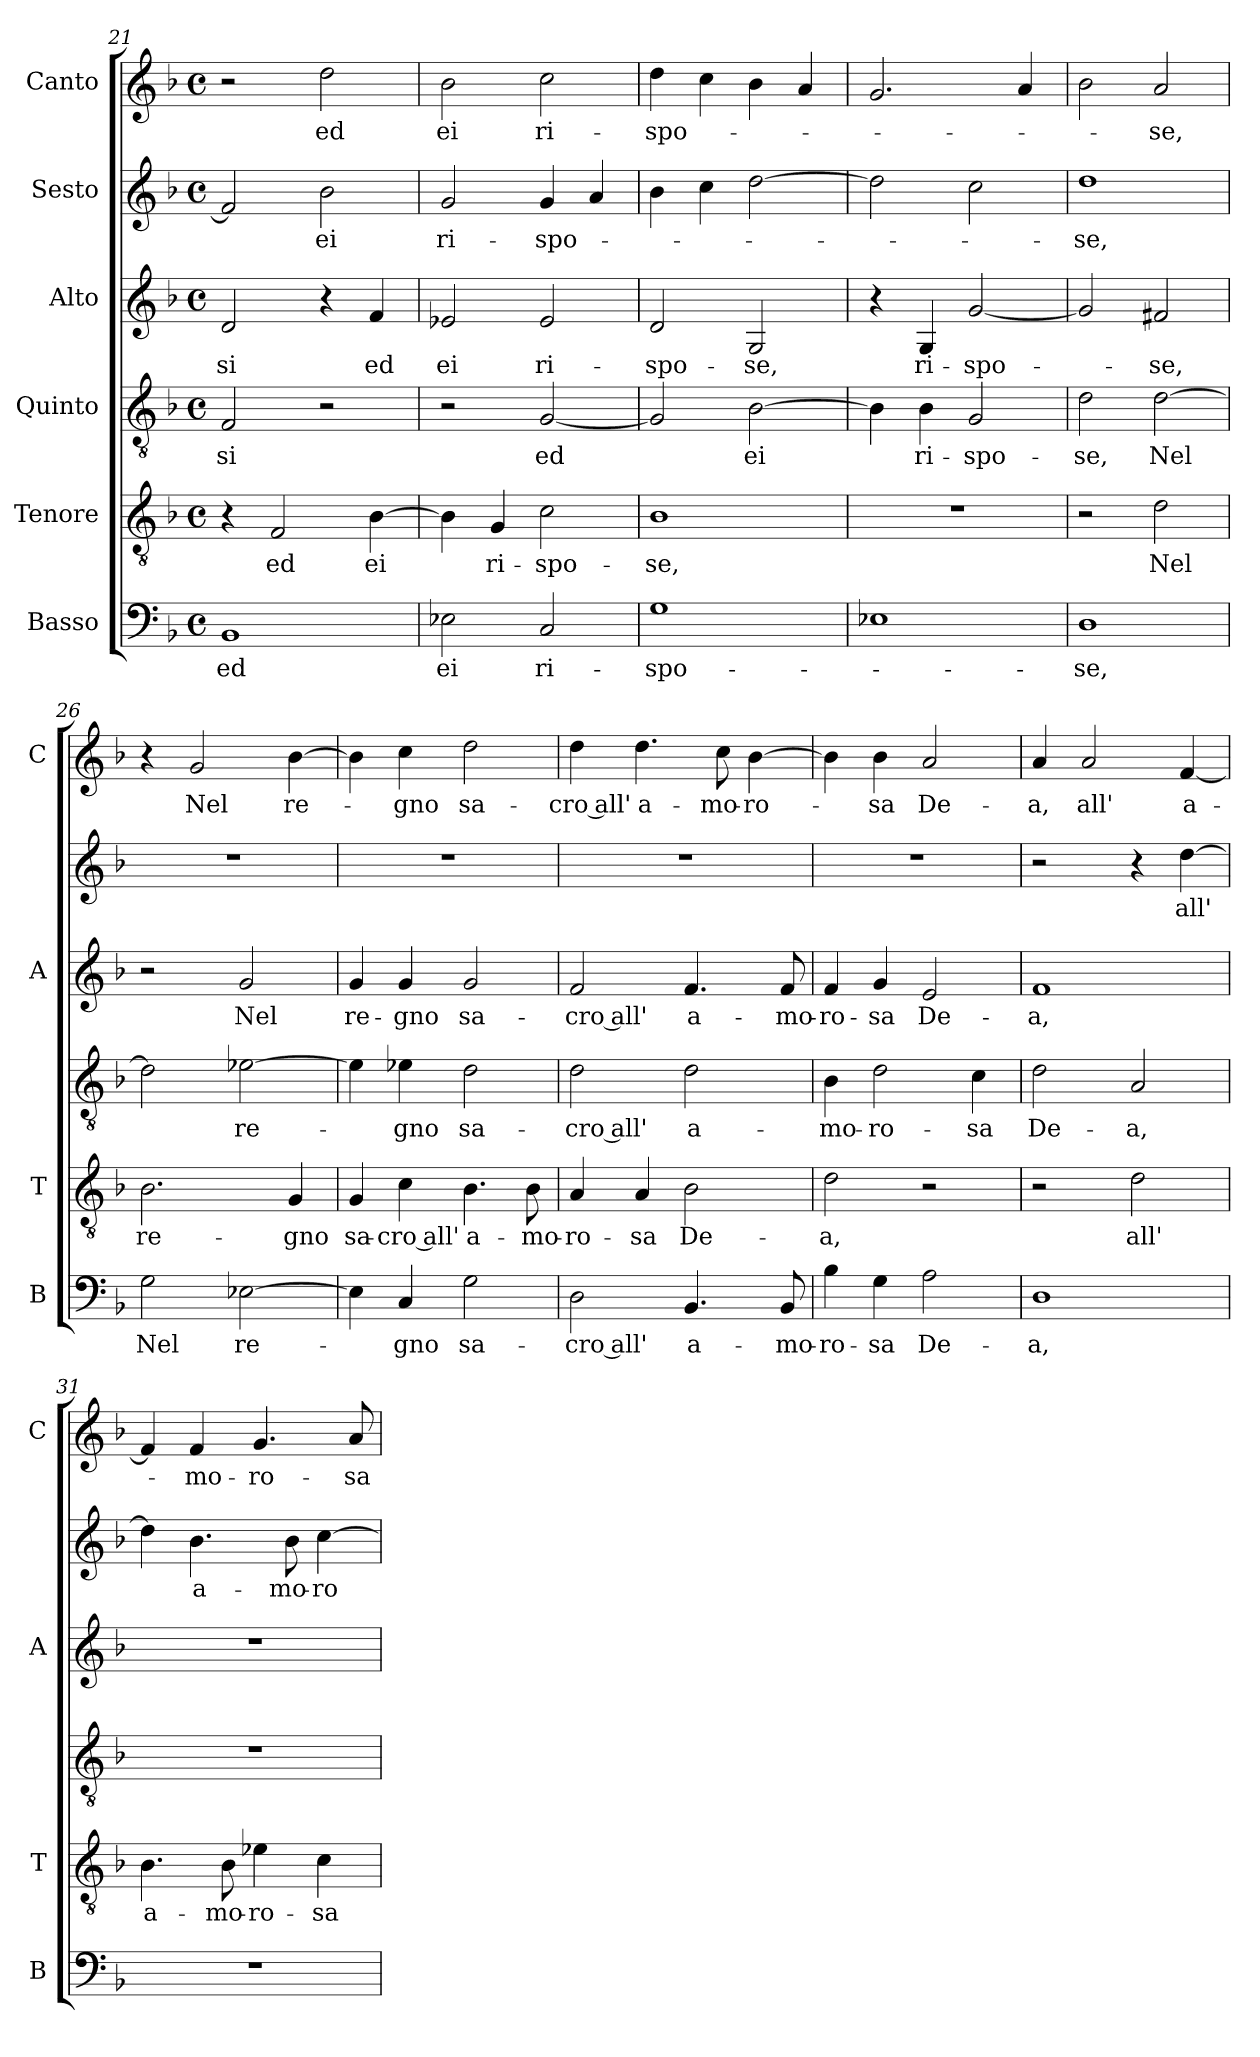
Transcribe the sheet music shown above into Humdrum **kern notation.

**kern	**text	**kern	**text	**kern	**text	**kern	**text	**kern	**text	**kern	**text
*part6	*part6	*part5	*part5	*part4	*part4	*part3	*part3	*part2	*part2	*part1	*part1
*staff6	*staff6	*staff5	*staff5	*staff4	*staff4	*staff3	*staff3	*staff2	*staff2	*staff1	*staff1
*I"Basso	*	*I"Tenore	*	*I"Quinto	*	*I"Alto	*	*I"Sesto	*	*I"Canto	*
*I'B	*	*I'T	*	*	*	*I'A	*	*	*	*I'C	*
*clefF4	*	*clefGv2	*	*clefGv2	*	*clefG2	*	*clefG2	*	*clefG2	*
*k[b-]	*	*k[b-]	*	*k[b-]	*	*k[b-]	*	*k[b-]	*	*k[b-]	*
*F:	*	*F:	*	*F:	*	*F:	*	*F:	*	*F:	*
*M4/4	*	*M4/4	*	*M4/4	*	*M4/4	*	*M4/4	*	*M4/4	*
*met(c)	*	*met(c)	*	*met(c)	*	*met(c)	*	*met(c)	*	*met(c)	*
=21	=21	=21	=21	=21	=21	=21	=21	=21	=21	=21	=21
!	!LO:LY:b	!	!	!	!LO:LY:b	!	!LO:LY:b	!	!	!	!
1BB-	ed	4r	.	2F/	-si	2d/	-si	2f/]	.	2r	.
!	!	!	!LO:LY:b	!	!	!	!	!	!	!	!
.	.	2F/	ed	.	.	.	.	.	.	.	.
!	!	!	!	!	!	!	!	!	!LO:LY:b	!	!LO:LY:b
.	.	.	.	2r	.	4r	.	2b-\	ei	2dd\	ed
!	!	!	!LO:LY:b	!	!	!	!LO:LY:b	!	!	!	!
.	.	[4B-\	ei	.	.	4f/	ed	.	.	.	.
=22	=22	=22	=22	=22	=22	=22	=22	=22	=22	=22	=22
!	!LO:LY:b	!	!	!	!	!	!LO:LY:b	!	!LO:LY:b	!	!LO:LY:b
2E-X\	ei	4B-\]	.	2r	.	2e-X/	ei	2g/	ri-	2b-\	ei
!	!	!	!LO:LY:b	!	!	!	!	!	!	!	!
.	.	4G/	ri-	.	.	.	.	.	.	.	.
!	!LO:LY:b	!	!LO:LY:b	!	!LO:LY:b	!	!LO:LY:b	!	!LO:LY:b	!	!LO:LY:b
2C/	ri-	2c\	-spo-	[2G/	ed	2e-/	ri-	4g/	-spo-	2cc\	ri-
.	.	.	.	.	.	.	.	4a/	.	.	.
!!LO:PB:g=z
=23	=23	=23	=23	=23	=23	=23	=23	=23	=23	=23	=23
!	!LO:LY:b	!	!LO:LY:b	!	!	!	!LO:LY:b	!	!	!	!LO:LY:b
1G	-spo-	1B-	-se,	2G/]	.	2d/	-spo-	4b-\	.	4dd\	-spo-
.	.	.	.	.	.	.	.	4cc\	.	4cc\	.
!	!	!	!	!	!LO:LY:b	!	!LO:LY:b	!	!	!	!
.	.	.	.	[2B-\	ei	2G/	-se,	[2dd\	.	4b-\	.
.	.	.	.	.	.	.	.	.	.	4a/	.
=24	=24	=24	=24	=24	=24	=24	=24	=24	=24	=24	=24
1E-X	.	1r	.	4B-\]	.	4r	.	2dd\]	.	2.g/	.
!	!	!	!	!	!LO:LY:b	!	!LO:LY:b	!	!	!	!
.	.	.	.	4B-\	ri-	4G/	ri-	.	.	.	.
!	!	!	!	!	!LO:LY:b	!	!LO:LY:b	!	!	!	!
.	.	.	.	2G/	-spo-	[2g/	-spo-	2cc\	.	.	.
.	.	.	.	.	.	.	.	.	.	4a/	.
=25	=25	=25	=25	=25	=25	=25	=25	=25	=25	=25	=25
!	!LO:LY:b	!	!	!	!LO:LY:b	!	!	!	!LO:LY:b	!	!
1D	-se,	2r	.	2d\	-se,	2g/]	.	1dd	-se,	2b-\	.
!	!	!	!LO:LY:b	!	!LO:LY:b	!	!LO:LY:b	!	!	!	!LO:LY:b
.	.	2d\	Nel	[2d\	Nel	2f#X/	-se,	.	.	2a/	-se,
=26	=26	=26	=26	=26	=26	=26	=26	=26	=26	=26	=26
!	!LO:LY:b	!	!LO:LY:b	!	!	!	!	!	!	!	!
2G\	Nel	2.B-\	re-	2d\]	.	2r	.	1r	.	4r	.
!	!	!	!	!	!	!	!	!	!	!	!LO:LY:b
.	.	.	.	.	.	.	.	.	.	2g/	Nel
!	!LO:LY:b	!	!	!	!LO:LY:b	!	!LO:LY:b	!	!	!	!
[2E-X\	re-	.	.	[2e-X\	re-	2g/	Nel	.	.	.	.
!	!	!	!LO:LY:b	!	!	!	!	!	!	!	!LO:LY:b
.	.	4G/	-gno	.	.	.	.	.	.	[4b-\	re-
=27	=27	=27	=27	=27	=27	=27	=27	=27	=27	=27	=27
!	!	!	!LO:LY:b	!	!	!	!LO:LY:b	!	!	!	!
4E-\]	.	4G/	sa-	4e-\]	.	4g/	re-	1r	.	4b-\]	.
!	!LO:LY:b	!	!LO:LY:b	!	!LO:LY:b	!	!LO:LY:b	!	!	!	!LO:LY:b
4C/	-gno	4c\	-cro all'	4e-X\	-gno	4g/	-gno	.	.	4cc\	-gno
!	!LO:LY:b	!	!LO:LY:b	!	!LO:LY:b	!	!LO:LY:b	!	!	!	!LO:LY:b
2G\	sa-	4.B-\	a-	2d\	sa-	2g/	sa-	.	.	2dd\	sa-
!	!	!	!LO:LY:b	!	!	!	!	!	!	!	!
.	.	8B-\	-mo-	.	.	.	.	.	.	.	.
=28	=28	=28	=28	=28	=28	=28	=28	=28	=28	=28	=28
!	!LO:LY:b	!	!LO:LY:b	!	!LO:LY:b	!	!LO:LY:b	!	!	!	!LO:LY:b
2D\	-cro all'	4A/	-ro-	2d\	-cro all'	2f/	-cro all'	1r	.	4dd\	-cro all'
!	!	!	!LO:LY:b	!	!	!	!	!	!	!	!LO:LY:b
.	.	4A/	-sa	.	.	.	.	.	.	4.dd\	a-
!	!LO:LY:b	!	!LO:LY:b	!	!LO:LY:b	!	!LO:LY:b	!	!	!	!
4.BB-/	a-	2B-\	De-	2d\	a-	4.f/	a-	.	.	.	.
!	!	!	!	!	!	!	!	!	!	!	!LO:LY:b
.	.	.	.	.	.	.	.	.	.	8cc\	-mo-
!	!	!	!	!	!	!	!	!	!	!	!LO:LY:b
.	.	.	.	.	.	.	.	.	.	[4b-\	-ro-
!	!LO:LY:b	!	!	!	!	!	!LO:LY:b	!	!	!	!
8BB-/	-mo-	.	.	.	.	8f/	-mo-	.	.	.	.
=29	=29	=29	=29	=29	=29	=29	=29	=29	=29	=29	=29
!	!LO:LY:b	!	!LO:LY:b	!	!LO:LY:b	!	!LO:LY:b	!	!	!	!
4B-\	-ro-	2d\	-a,	4B-\	-mo-	4f/	-ro-	1r	.	4b-\]	.
!	!LO:LY:b	!	!	!	!LO:LY:b	!	!LO:LY:b	!	!	!	!LO:LY:b
4G\	-sa	.	.	2d\	-ro-	4g/	-sa	.	.	4b-\	-sa
!	!LO:LY:b	!	!	!	!	!	!LO:LY:b	!	!	!	!LO:LY:b
2A\	De-	2r	.	.	.	2e/	De-	.	.	2a/	De-
!	!	!	!	!	!LO:LY:b	!	!	!	!	!	!
.	.	.	.	4c\	-sa	.	.	.	.	.	.
=30	=30	=30	=30	=30	=30	=30	=30	=30	=30	=30	=30
!	!LO:LY:b	!	!	!	!LO:LY:b	!	!LO:LY:b	!	!	!	!LO:LY:b
1D	-a,	2r	.	2d\	De-	1f	-a,	2r	.	4a/	-a,
!	!	!	!	!	!	!	!	!	!	!	!LO:LY:b
.	.	.	.	.	.	.	.	.	.	2a/	all'
!	!	!	!LO:LY:b	!	!LO:LY:b	!	!	!	!	!	!
.	.	2d\	all'	2A/	-a,	.	.	4r	.	.	.
!	!	!	!	!	!	!	!	!	!LO:LY:b	!	!LO:LY:b
.	.	.	.	.	.	.	.	[4dd\	all'	[4f/	a-
!!LO:LB:g=z
=31	=31	=31	=31	=31	=31	=31	=31	=31	=31	=31	=31
!	!	!	!LO:LY:b	!	!	!	!	!	!	!	!
1r	.	4.B-\	a-	1r	.	1r	.	4dd\]	.	4f/]	.
!	!	!	!	!	!	!	!	!	!LO:LY:b	!	!LO:LY:b
.	.	.	.	.	.	.	.	4.b-\	a-	4f/	-mo-
!	!	!	!LO:LY:b	!	!	!	!	!	!	!	!
.	.	8B-\	-mo-	.	.	.	.	.	.	.	.
!	!	!	!LO:LY:b	!	!	!	!	!	!	!	!LO:LY:b
.	.	4e-X\	-ro-	.	.	.	.	.	.	4.g/	-ro-
!	!	!	!	!	!	!	!	!	!LO:LY:b	!	!
.	.	.	.	.	.	.	.	8b-\	-mo-	.	.
!	!	!	!LO:LY:b	!	!	!	!	!	!LO:LY:b	!	!
.	.	4c\	-sa	.	.	.	.	[4cc\	-ro-	.	.
!	!	!	!	!	!	!	!	!	!	!	!LO:LY:b
.	.	.	.	.	.	.	.	.	.	8a/	-sa
=	=	=	=	=	=	=	=	=	=	=	=
*-	*-	*-	*-	*-	*-	*-	*-	*-	*-	*-	*-
